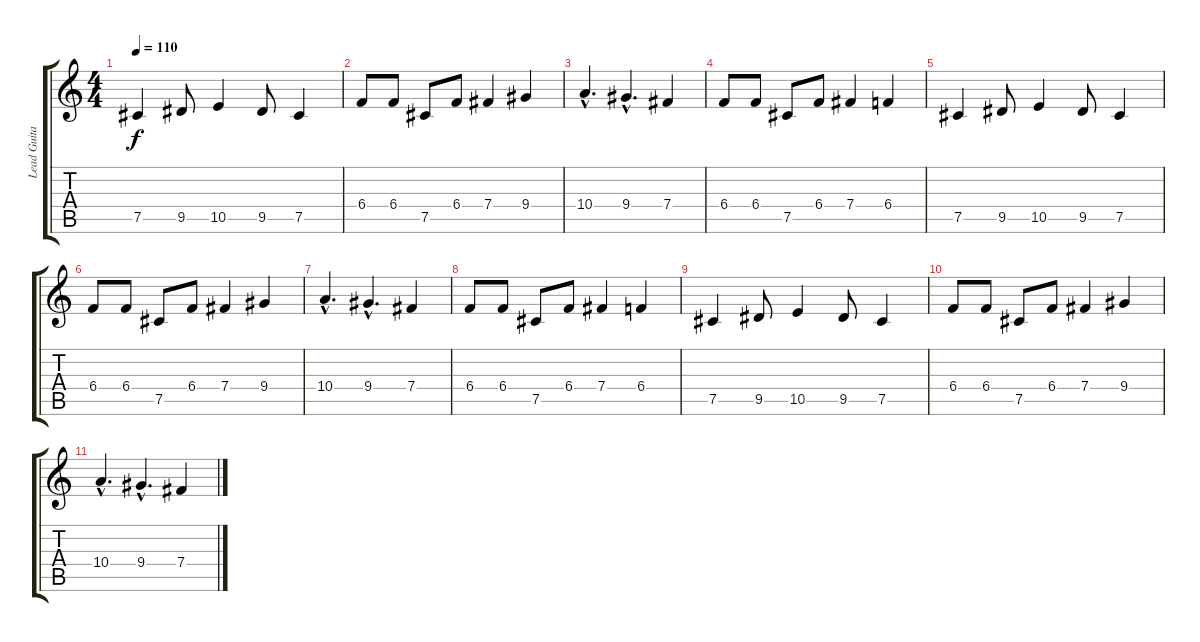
\track ("Lead Guitar" "Lead Guita") {instrument overdrivenguitar}
\staff {score tabs}
\tuning (Db4 Ab3 E3 B2 Gb2 Db2) {hide}
\ts (4 4)
\tempo 110
\clef g2
\ks c
7.5.4{dy f} 9.5.8 10.5.4 9.5.8 7.5.4 |
6.4.8{volume 8} 6.4.8 7.5.8 6.4.8 7.4.4 9.4.4 |
10.4{hac}.4{d} 9.4{hac}.4{d} 7.4.4 |
6.4.8{volume 6} 6.4.8 7.5.8 6.4.8 7.4.4 6.4.4 |
7.5.4 9.5.8 10.5.4 9.5.8 7.5.4 |
6.4.8{volume 4} 6.4.8 7.5.8 6.4.8 7.4.4 9.4.4 |
10.4{hac}.4{d} 9.4{hac}.4{d} 7.4.4 |
6.4.8{volume 2} 6.4.8 7.5.8 6.4.8 7.4.4 6.4.4 |
7.5.4 9.5.8 10.5.4 9.5.8 7.5.4 |
6.4.8{volume 0} 6.4.8 7.5.8 6.4.8 7.4.4 9.4.4 |
10.4{hac}.4{d} 9.4{hac}.4{d} 7.4.4
